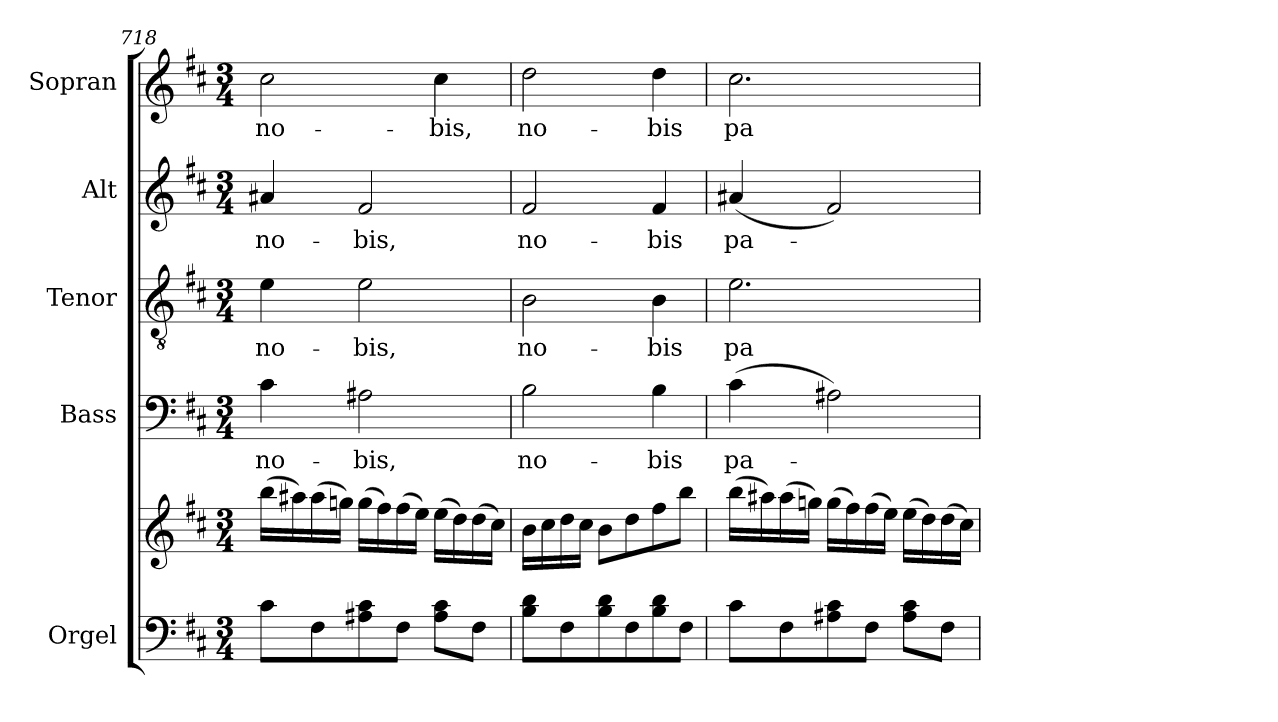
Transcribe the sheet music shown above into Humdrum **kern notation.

**kern	**kern	**kern	**text	**kern	**text	**kern	**text	**kern	**text
*part5	*part5	*part4	*part4	*part3	*part3	*part2	*part2	*part1	*part1
*staff6	*staff5	*staff4	*staff4	*staff3	*staff3	*staff2	*staff2	*staff1	*staff1
*I"Orgel	*	*I"Bass	*	*I"Tenor	*	*I"Alt	*	*I"Sopran	*
*I'Org.	*	*I'B.	*	*I'T.	*	*I'A.	*	*I'S.	*
*clefF4	*clefG2	*clefF4	*	*clefGv2	*	*clefG2	*	*clefG2	*
*k[f#c#]	*k[f#c#]	*k[f#c#]	*	*k[f#c#]	*	*k[f#c#]	*	*k[f#c#]	*
*D:	*D:	*D:	*	*D:	*	*D:	*	*D:	*
*M3/4	*M3/4	*M3/4	*	*M3/4	*	*M3/4	*	*M3/4	*
=718	=718	=718	=718	=718	=718	=718	=718	=718	=718
!	!	!	!LO:LY:b	!	!LO:LY:b	!	!LO:LY:b	!	!LO:LY:b
8c#\L	(>16bb\LL	4c#\	no-	4e\	no-	4a#X/	no-	2cc#\	no-
.	16aa#X\)	.	.	.	.	.	.	.	.
8F#\	(>16aa#\	.	.	.	.	.	.	.	.
.	16ggn\JJ)	.	.	.	.	.	.	.	.
!	!	!	!LO:LY:b	!	!LO:LY:b	!	!LO:LY:b	!	!
8A#X\ 8c#\	(>16gg\LL	2A#X\	-bis,	2e\	-bis,	2f#/	-bis,	.	.
.	16ff#\)	.	.	.	.	.	.	.	.
8F#\J	(>16ff#\	.	.	.	.	.	.	.	.
.	16ee\JJ)	.	.	.	.	.	.	.	.
!	!	!	!	!	!	!	!	!	!LO:LY:b
8A#\ 8c#\L	(>16ee\LL	.	.	.	.	.	.	4cc#\	-bis,
.	16dd\)	.	.	.	.	.	.	.	.
8F#\J	(>16dd\	.	.	.	.	.	.	.	.
.	16cc#\JJ)	.	.	.	.	.	.	.	.
=719	=719	=719	=719	=719	=719	=719	=719	=719	=719
!	!	!	!LO:LY:b	!	!LO:LY:b	!	!LO:LY:b	!	!LO:LY:b
8B\ 8d\L	16b\LL	2B\	no-	2B\	no-	2f#/	no-	2dd\	no-
.	16cc#\	.	.	.	.	.	.	.	.
8F#\	16dd\	.	.	.	.	.	.	.	.
.	16cc#\JJ	.	.	.	.	.	.	.	.
8B\ 8d\	8b\L	.	.	.	.	.	.	.	.
8F#\	8dd\	.	.	.	.	.	.	.	.
!	!	!	!LO:LY:b	!	!LO:LY:b	!	!LO:LY:b	!	!LO:LY:b
8B\ 8d\	8ff#\	4B\	-bis	4B\	-bis	4f#/	-bis	4dd\	-bis
8F#\J	8bb\J	.	.	.	.	.	.	.	.
=720	=720	=720	=720	=720	=720	=720	=720	=720	=720
!	!	!	!LO:LY:b	!	!LO:LY:b	!	!LO:LY:b	!	!LO:LY:b
8c#\L	(>16bb\LL	(>4c#\	pa-	2.e\	pa-	(<4a#X/	pa-	2.cc#\	pa-
.	16aa#X\)	.	.	.	.	.	.	.	.
8F#\	(>16aa#\	.	.	.	.	.	.	.	.
.	16ggn\JJ)	.	.	.	.	.	.	.	.
8A#X\ 8c#\	(>16gg\LL	2A#X\)	.	.	.	2f#/)	.	.	.
.	16ff#\)	.	.	.	.	.	.	.	.
8F#\J	(>16ff#\	.	.	.	.	.	.	.	.
.	16ee\JJ)	.	.	.	.	.	.	.	.
8A#\ 8c#\L	(>16ee\LL	.	.	.	.	.	.	.	.
.	16dd\)	.	.	.	.	.	.	.	.
8F#\J	(>16dd\	.	.	.	.	.	.	.	.
.	16cc#\JJ)	.	.	.	.	.	.	.	.
=	=	=	=	=	=	=	=	=	=
*-	*-	*-	*-	*-	*-	*-	*-	*-	*-
